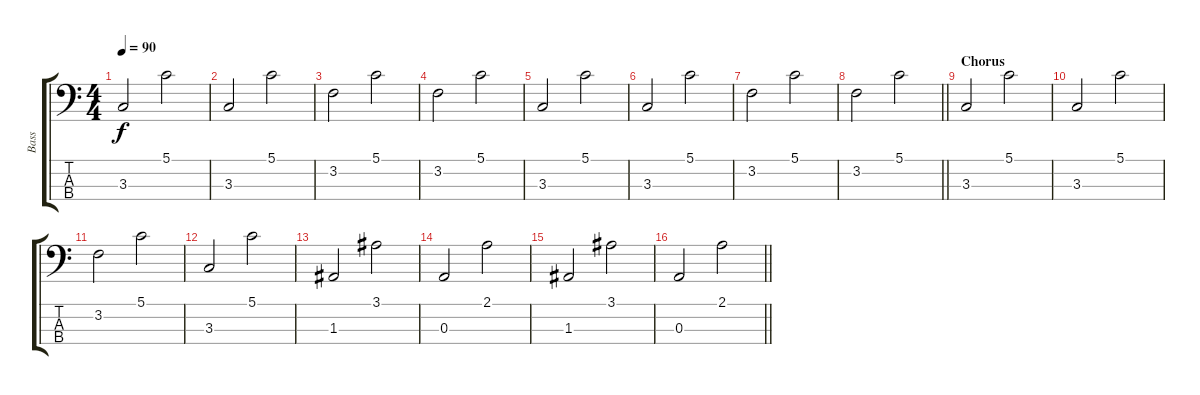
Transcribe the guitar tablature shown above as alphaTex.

\track ("Bass" "Bass") {instrument electricbassfinger}
\staff {score tabs}
\tuning (G2 D2 A1 E1) {hide}
\ts (4 4)
\tempo 90
\clef f4
\ks c
3.3.2{dy f} 5.1.2 |
3.3.2 5.1.2 |
3.2.2 5.1.2 |
3.2.2 5.1.2 |
3.3.2 5.1.2 |
3.3.2 5.1.2 |
3.2.2 5.1.2 |
\barLineRight lightlight
3.2.2 5.1.2 |
\section ("" "Chorus")
3.3.2 5.1.2 |
3.3.2 5.1.2 |
3.2.2 5.1.2 |
3.3.2 5.1.2 |
1.3.2 3.1.2 |
0.3.2 2.1.2 |
1.3.2 3.1.2 |
\barLineRight lightlight
0.3.2 2.1.2
